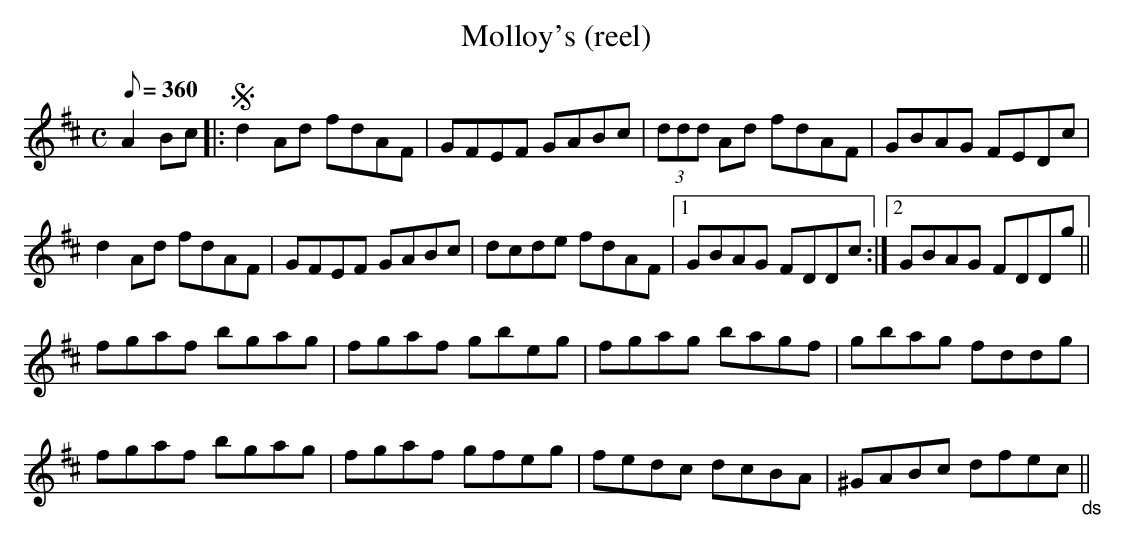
X:1
T:Molloy's (reel) % nf<bb
L:1/8
M:C
Q:360
K:D major
A2Bc|:!segno! d2Ad fdAF|GFEF GABc|(3ddd Ad fdAF|GBAG FEDc|
d2Ad fdAF|GFEF GABc|dcde fdAF|1 GBAG FDDc:|2 GBAG FDDg||
fgaf bgag|fgaf gbeg|fgag bagf|gbag fddg|
fgaf bgag|fgaf gfeg|fedc dcBA|^GABc dfec "_ds"||
